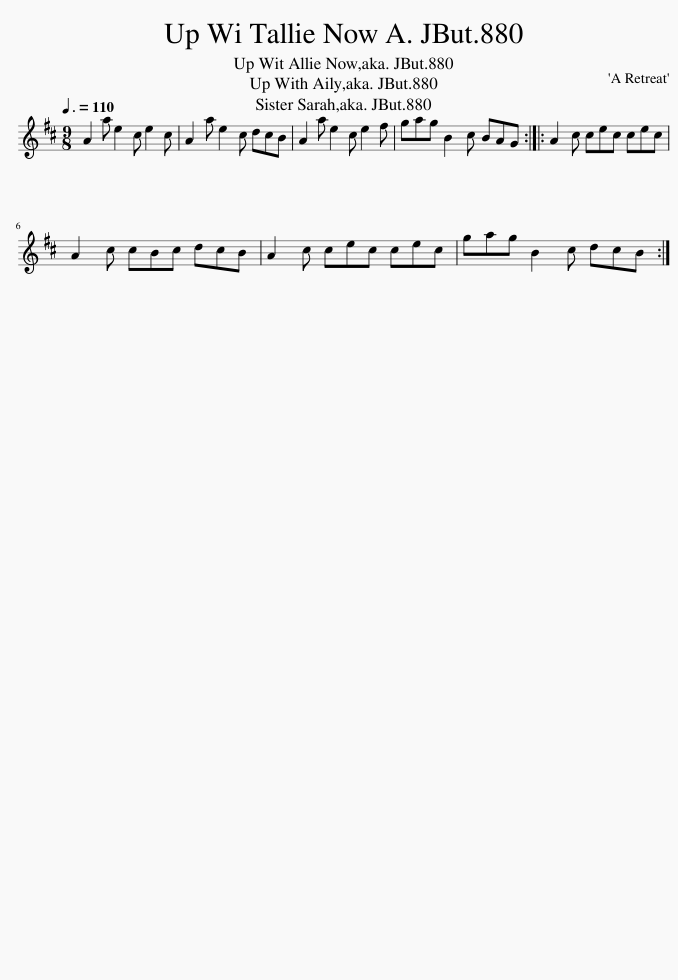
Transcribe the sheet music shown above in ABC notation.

X:1
L:1/8
Q:3/8=110
M:9/8
I:linebreak $
K:D
V:1 treble
V:1
 A2 a e2 c e2 c | A2 a e2 c dcB | A2 a e2 c e2 f | gag B2 c BAG :: A2 c cec cec |$ %5
 A2 c cBc dcB | A2 c cec cec | gag B2 c dcB :| %8
